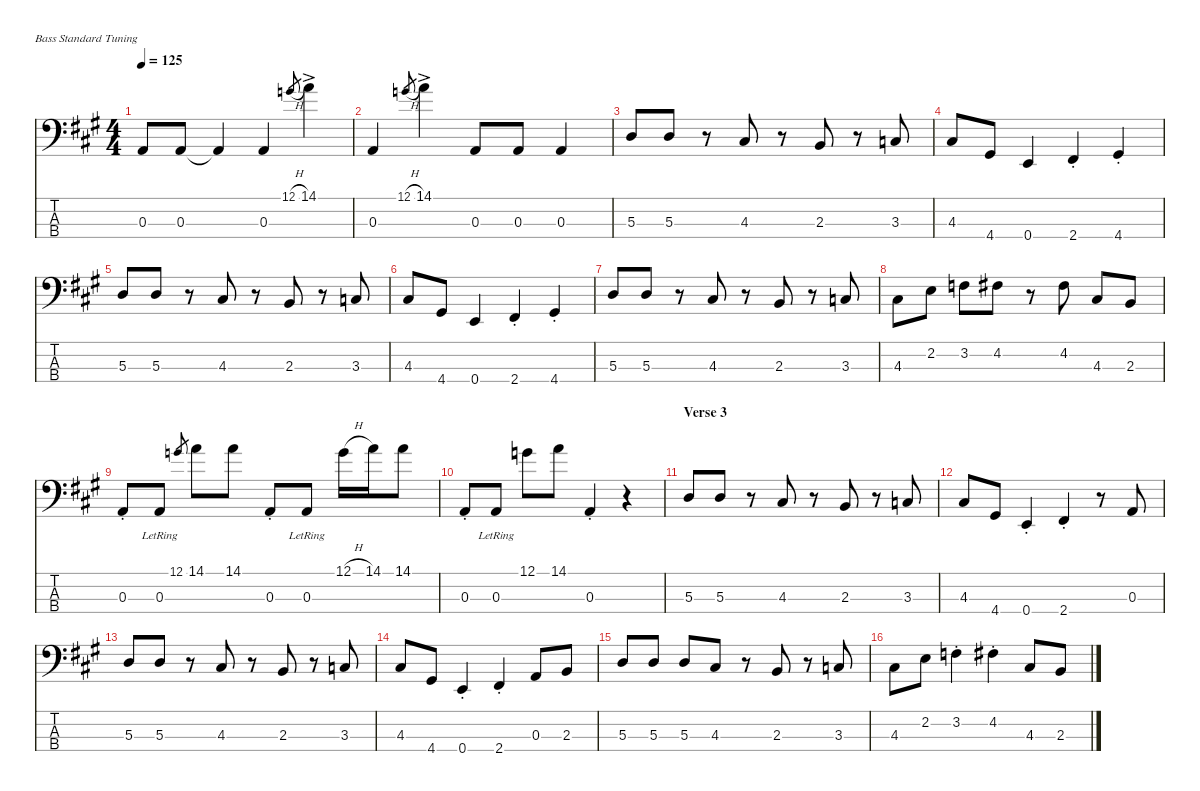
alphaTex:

\defaultSystemsLayout 4
\hideDynamics
\bracketExtendMode nobrackets
\singleTrackTrackNamePolicy hidden
\multiTrackTrackNamePolicy hidden
\otherSystemsTrackNameOrientation horizontal
\track ("Bass" "fl.bs.") {instrument fretlessbass}
\staff {score tabs}
\tuning (G2 D2 A1 E1)
\ts (4 4)
\tempo 125
\clef f4
\ks a
0.3{acc forcenatural}.8{dy f beam Up} 0.3{acc forcenatural}.8{beam Up} 0.3{t acc forcenatural}.4{beam Up} 0.3{acc forcenatural}.4{beam Up} 12.1{h acc forcenatural}.8{gr dy mf beam Up} 14.1{ac acc forcenatural}.4{beam Down} |
0.3{acc forcenatural}.4{dy f beam Up} 12.1{h acc forcenatural}.8{gr dy mf beam Up} 14.1{ac acc forcenatural}.4{beam Down} 0.3{acc forcenatural}.8{dy f beam Up} 0.3{acc forcenatural}.8{beam Up} 0.3{acc forcenatural}.4{beam Up} |
5.3{acc forcenatural}.8{beam Up} 5.3{acc forcenatural}.8{beam Up} r.8{beam Up} 4.3{acc #}.8{beam Up} r.8{beam Up} 2.3{acc forcenatural}.8{beam Up} r.8{beam Up} 3.3{acc forcenatural}.8{beam Up} |
4.3{acc #}.8{beam Up} 4.4{acc #}.8{beam Up} 0.4{acc forcenatural}.4{beam Up} 2.4{st acc #}.4{beam Up} 4.4{st acc #}.4{beam Up} |
5.3{acc forcenatural}.8{beam Up} 5.3{acc forcenatural}.8{beam Up} r.8{beam Up} 4.3{acc #}.8{beam Up} r.8{beam Up} 2.3{acc forcenatural}.8{beam Up} r.8{beam Up} 3.3{acc forcenatural}.8{beam Up} |
4.3{acc #}.8{beam Up} 4.4{acc #}.8{beam Up} 0.4{acc forcenatural}.4{beam Up} 2.4{st acc #}.4{beam Up} 4.4{st acc #}.4{beam Up} |
5.3{acc forcenatural}.8{beam Up} 5.3{acc forcenatural}.8{beam Up} r.8{beam Up} 4.3{acc #}.8{beam Up} r.8{beam Up} 2.3{acc forcenatural}.8{beam Up} r.8{beam Up} 3.3{acc forcenatural}.8{beam Up} |
4.3{acc #}.8{beam Down} 2.2{acc forcenatural}.8{beam Down} 3.2{acc forcenatural}.8{beam Down} 4.2{acc #}.8{beam Down} r.8{beam Down} 4.2{acc #}.8{beam Down} 4.3{acc #}.8{beam Up} 2.3{acc forcenatural}.8{beam Up} |
0.3{st acc forcenatural}.8{beam Up} 0.3{lr acc forcenatural}.8{beam Up} 12.1{acc forcenatural}.8{gr dy mf beam Up} 14.1{acc forcenatural}.8{dy f beam Down} 14.1{acc forcenatural}.8{beam Down} 0.3{st acc forcenatural}.8{beam Up} 0.3{lr acc forcenatural}.8{beam Up} 12.1{h acc forcenatural}.16{beam Down} 14.1{acc forcenatural}.16{beam Down} 14.1{acc forcenatural}.8{beam Down} |
0.3{st acc forcenatural}.8{beam Up} 0.3{lr acc forcenatural}.8{beam Up} 12.1{acc forcenatural}.8{beam Down} 14.1{acc forcenatural}.8{beam Down} 0.3{st acc forcenatural}.4{beam Up} r.4{beam Up} |
\section ("" "Verse 3")
5.3{acc forcenatural}.8{beam Up} 5.3{acc forcenatural}.8{beam Up} r.8{beam Up} 4.3{acc #}.8{beam Up} r.8{beam Up} 2.3{acc forcenatural}.8{beam Up} r.8{beam Up} 3.3{acc forcenatural}.8{beam Up} |
4.3{acc #}.8{beam Up} 4.4{acc #}.8{beam Up} 0.4{st acc forcenatural}.4{beam Up} 2.4{st acc #}.4{beam Up} r.8{beam Up} 0.3{acc forcenatural}.8{beam Up} |
5.3{acc forcenatural}.8{beam Up} 5.3{acc forcenatural}.8{beam Up} r.8{beam Up} 4.3{acc #}.8{beam Up} r.8{beam Up} 2.3{acc forcenatural}.8{beam Up} r.8{beam Up} 3.3{acc forcenatural}.8{beam Up} |
4.3{acc #}.8{beam Up} 4.4{acc #}.8{beam Up} 0.4{st acc forcenatural}.4{beam Up} 2.4{st acc #}.4{beam Up} 0.3{acc forcenatural}.8{beam Up} 2.3{acc forcenatural}.8{beam Up} |
5.3{acc forcenatural}.8{beam Up} 5.3{acc forcenatural}.8{beam Up} 5.3{acc forcenatural}.8{beam Up} 4.3{acc #}.8{beam Up} r.8{beam Up} 2.3{acc forcenatural}.8{beam Up} r.8{beam Up} 3.3{acc forcenatural}.8{beam Up} |
4.3{acc #}.8{beam Down} 2.2{acc forcenatural}.8{beam Down} 3.2{st acc forcenatural}.4{beam Down} 4.2{st acc #}.4{beam Down} 4.3{acc #}.8{beam Up} 2.3{acc forcenatural}.8{beam Up}
